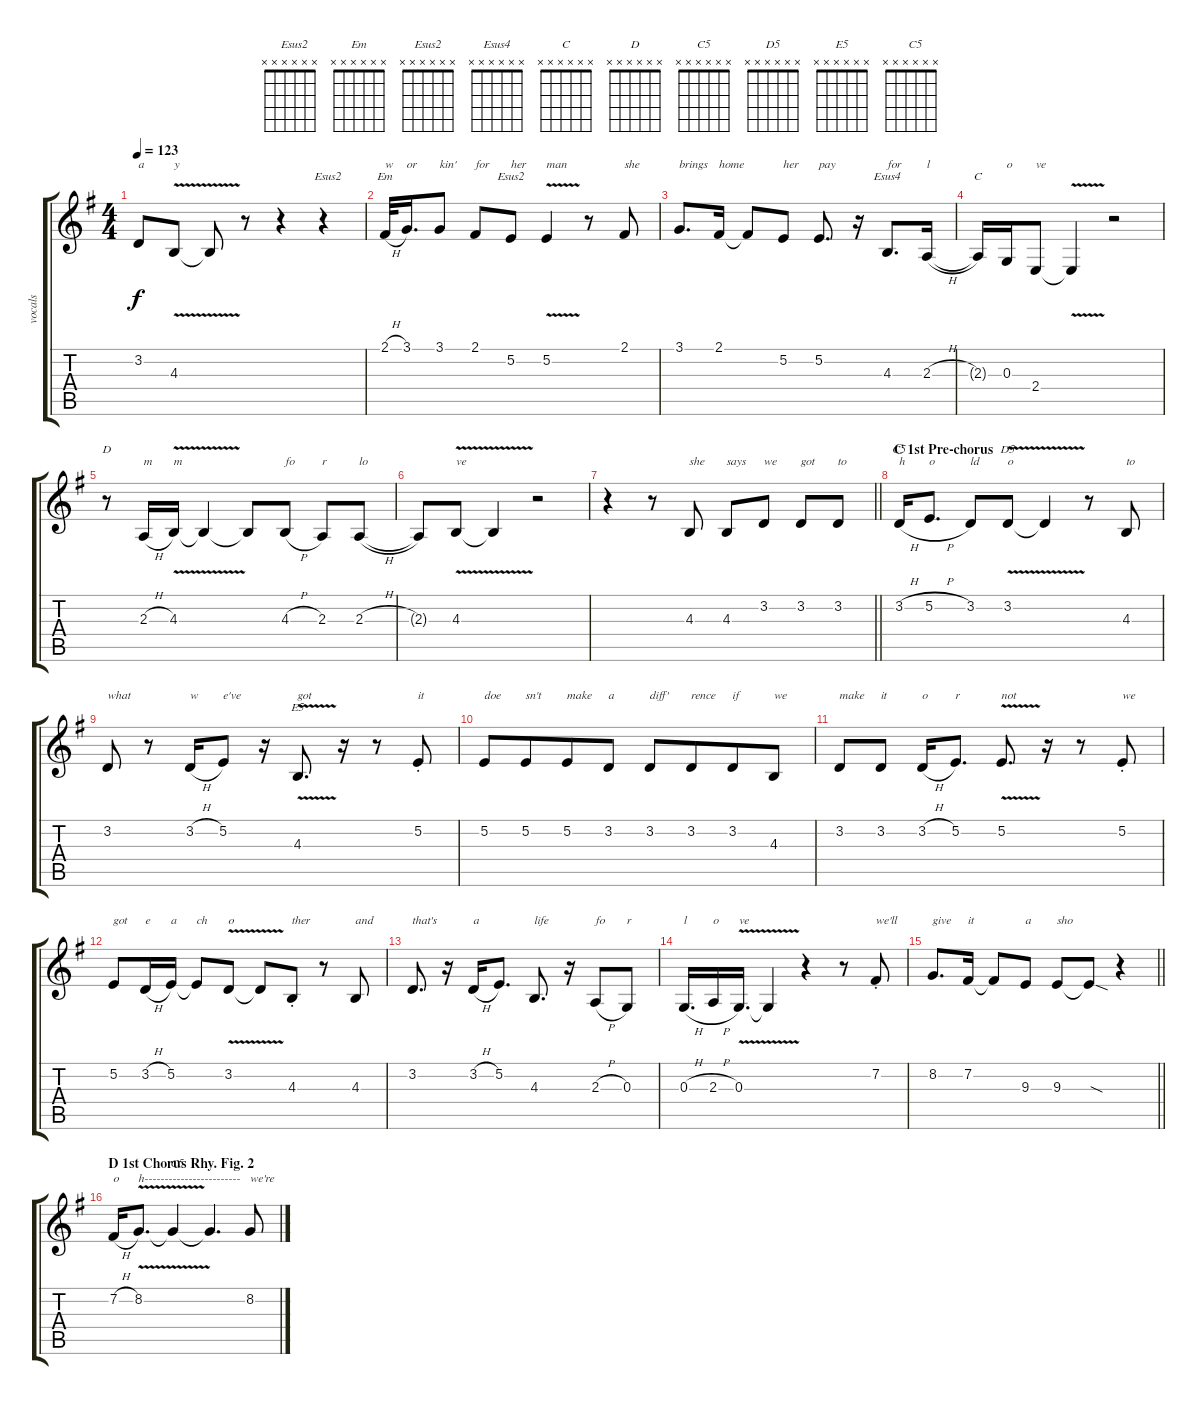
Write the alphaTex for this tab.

\track ("vocals" "vocals") {instrument lead2sawtooth}
\staff {score tabs}
\tuning (E4 B3 G3 D3 A2 E2) {hide}
\chord ("   Esus2" x x x x x x)
\chord ("Em" x x x x x x)
\chord ("Esus2" x x x x x x)
\chord ("Esus4" x x x x x x)
\chord ("C" x x x x x x)
\chord ("D" x x x x x x)
\chord ("C5" x x x x x x)
\chord ("D5" x x x x x x)
\chord ("E5" x x x x x x)
\chord ("   C5" x x x x x x)
\ts (4 4)
\tempo 123
\clef g2
\ks g
3.2.8{txt "a" dy f} 4.3{v}.8{txt "y"} 4.3{t}.8 r.8 r.4 r.4{ch "   Esus2"} |
2.1{h}.32{ch "Em" txt "w"} 3.1.16{d txt "or"} 3.1.8{txt "kin'"} 2.1.8{txt "for"} 5.2.8{ch "Esus2" txt "her"} 5.2{v}.4{txt "man"} r.8 2.1.8{txt "she"} |
3.1.8{d txt "brings"} 2.1.16{txt "home"} 2.1{t}.8 5.2.8{txt "her"} 5.2.8{d txt "pay"} r.16 4.3.8{d ch "Esus4" txt "for"} 2.3{h}.16{txt "l"} |
2.3{t}.16{ch "C"} 0.3.16{txt "o"} 2.4.8{txt "ve"} 2.4{v t}.4 r.2 |
r.8{ch "D"} 2.3{h}.16{txt "m"} 4.3{v}.16{txt "m"} 4.3{t}.4 4.3{t}.8 4.3{h}.8{txt "fo"} 2.3.8{txt "r"} 2.3{h}.8{txt "lo"} |
2.3{t}.8 4.3{v}.8{txt "ve"} 4.3{t}.4 r.2 |
\barLineRight lightlight
r.4 r.8 4.3.8{txt "she"} 4.3.8{txt "says"} 3.2.8{txt "we"} 3.2.8{txt "got"} 3.2.8{txt "to"} |
\section ("" "C 1st Pre-chorus")
3.2{h}.16{ch "C5" txt "h"} 5.2{h}.8{d txt "o"} 3.2.8{txt "ld"} 3.2{v}.8{ch "D5" txt "o"} 3.2{t}.4 r.8 4.3.8{txt "to"} |
3.2.8{txt "what"} r.8 3.2{h}.16{txt "w"} 5.2.8{txt "e've"} r.16 4.3{v}.8{d ch "E5" txt "got"} r.16 r.8 5.2{st}.8{txt "it"} |
5.2.8{txt "doe"} 5.2.8{txt "sn't" beam merge} 5.2.8{txt "make"} 3.2.8{txt "a"} 3.2.8{txt "diff'"} 3.2.8{txt "rence" beam merge} 3.2.8{txt "if"} 4.3.8{txt "we"} |
3.2.8{txt "make"} 3.2.8{txt "it"} 3.2{h}.16{txt "o"} 5.2.8{d txt "r"} 5.2{v}.8{d txt "not"} r.16 r.8 5.2{st}.8{txt "we"} |
5.2.8{txt "got"} 3.2{h}.16{txt "e"} 5.2.16{txt "a"} 5.2{t}.8{txt "ch"} 3.2{v}.8{txt "o"} 3.2{t}.8 4.3{st}.8{txt "ther"} r.8 4.3.8{txt "and"} |
3.2.8{d txt "that's"} r.16 3.2{h}.16{txt "a"} 5.2.8{d} 4.3.8{d txt "life"} r.16 2.3{h}.8{txt "fo"} 0.3.8{txt "r"} |
0.3{h}.16{d txt "l"} 2.3{h}.16{txt "o"} 0.3{v}.16{d txt "ve"} 0.3{t}.4 r.4 r.8 7.2{st}.8{txt "we'll"} |
\barLineRight lightlight
8.2.8{d txt "give"} 7.2.16{txt "it"} 7.2{t}.8 9.3.8{txt "a"} 9.3.8{txt "sho"} 9.3{sod t}.8 r.4 |
\section ("" "D 1st Chorus Rhy. Fig. 2")
7.2{h}.16{txt "o"} 8.2{v}.8{d txt "h------------------------"} 8.2{t}.4{ch "   C5"} 8.2{t}.4{d} 8.2.8{txt "we're"}
